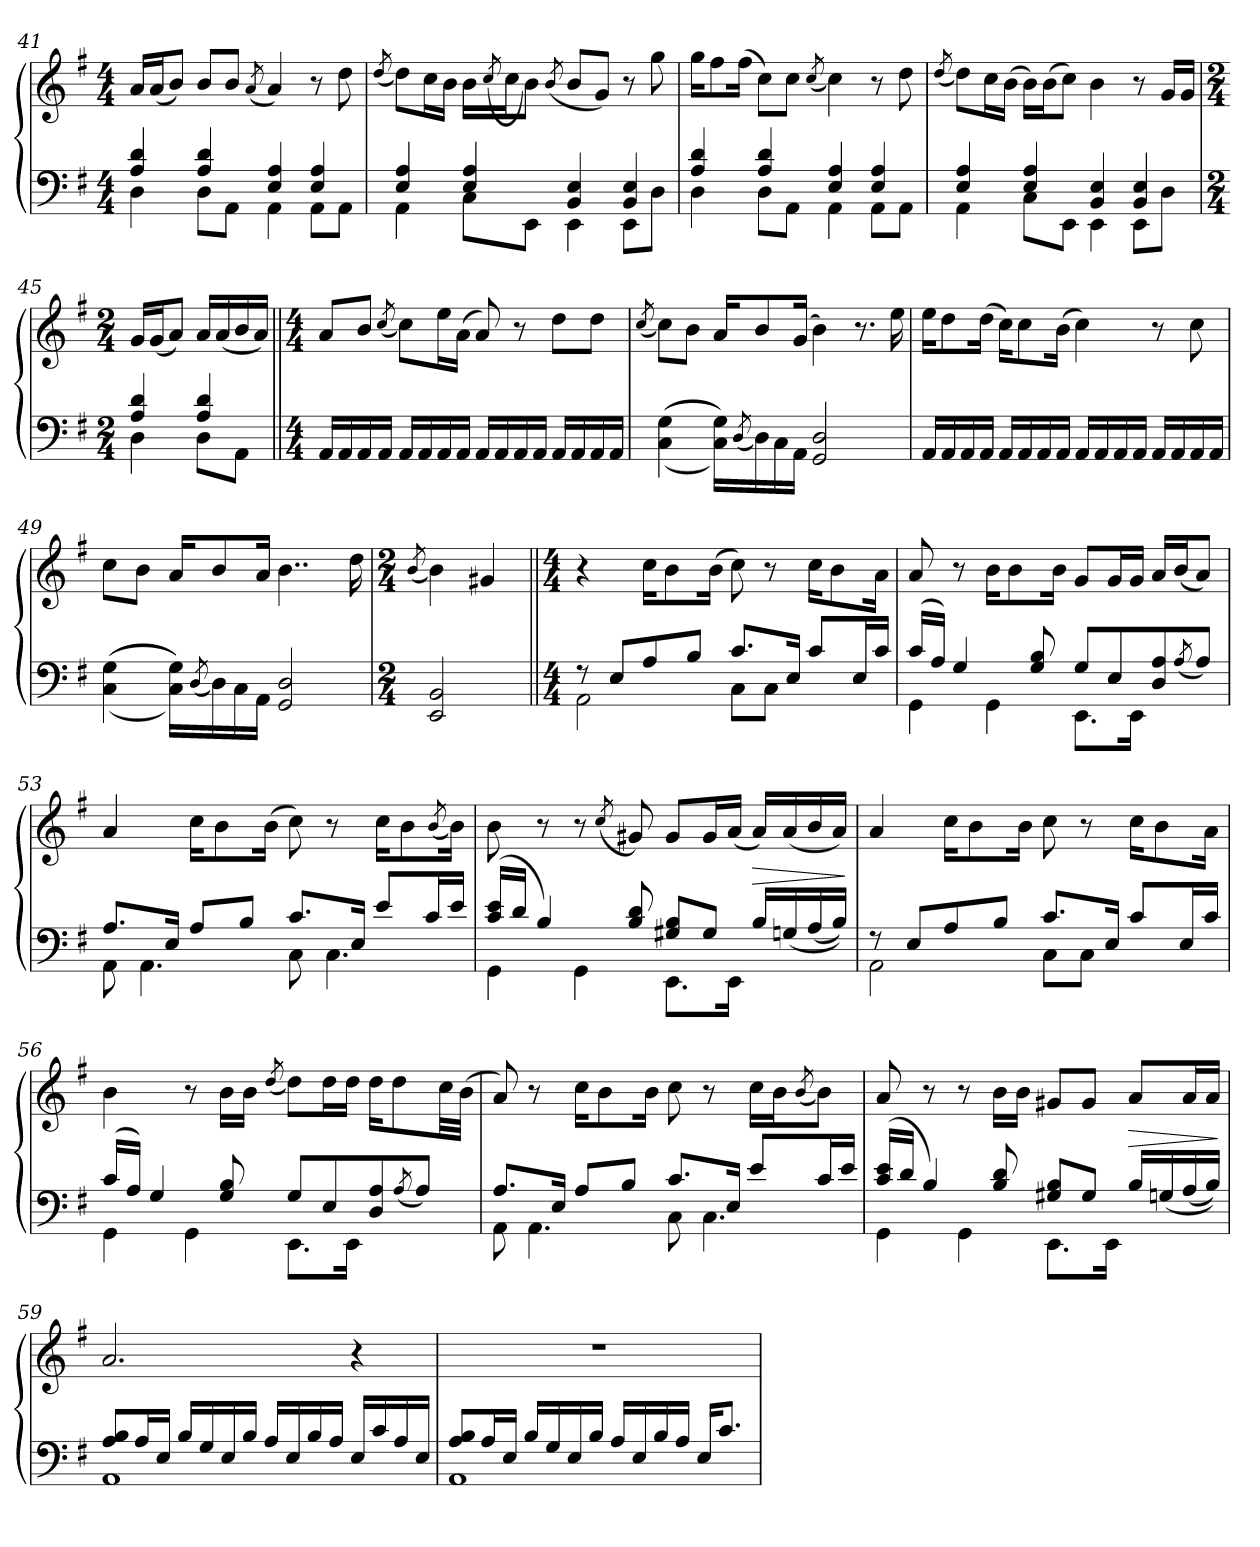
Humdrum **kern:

**kern	**kern	**dynam
*part1	*part1	*part1
*staff2	*staff1	*staff1/2
!!LO:LB:g=z
*clefF4	*clefG2	*
*k[f#]	*k[f#]	*
*M4/4	*M4/4	*
=41	=41	=41
*^	*	*
4A/ 4d/	4D\	16a/LL	.
.	.	(16a/J	.
.	.	8b/J)	.
4A/ 4d/	8D\L	8b/L	.
.	8AA\J	8b/J	.
.	.	(8qa/	.
4E/ 4A/	4AA\	4a/)	.
4E/ 4A/	8AA\L	8r	.
.	8AA\J	8dd\	.
=42	=42	=42	=42
.	.	(8qdd/	.
4E/ 4A/	4AA\	8dd\L)	.
.	.	16cc\L	.
.	.	16b\JJ	.
4E/ 4A/	8C\L	16b\LL	.
.	.	(8qcc/	.
.	.	16cc\J	.
.	8EE\J	8b\J)	.
.	.	(8qb/	.
4BB/ 4E/	4EE\	8b/L	.
.	.	8g/J)	.
4BB/ 4E/	8EE\L	8r	.
.	8D\J	8gg\	.
=43	=43	=43	=43
4A/ 4d/	4D\	16gg\KL	.
.	.	8ff#\	.
.	.	(16ff#\Jk	.
4A/ 4d/	8D\L	8cc\L)	.
.	8AA\J	8cc\J	.
.	.	(8qcc/	.
4E/ 4A/	4AA\	4cc\)	.
4E/ 4A/	8AA\L	8r	.
.	8AA\J	8dd\	.
=44	=44	=44	=44
.	.	(8qdd/	.
4E/ 4A/	4AA\	8dd\L)	.
.	.	16cc\L	.
.	.	(16b\JJ	.
4E/ 4A/	8C\L	16b\LL)	.
.	.	(16b\J	.
.	8EE\J	8cc\J)	.
4BB/ 4E/	4EE\	4b\	.
4BB/ 4E/	8EE\L	8r	.
.	8D\J	16g/LL	.
.	.	16g/JJ	.
!!LO:LB:g=z
=45	=45	=45	=45
*M2/4	*	*M2/4	*
4A/ 4d/	4D\	16g/LL	.
.	.	(16g/J	.
.	.	8a/J)	.
4A/ 4d/	8D\L	16a/LL	.
.	.	(16a/	.
.	8AA\J	16b/	.
.	.	16a/JJ)	.
*v	*v	*	*
=46||	=46||	=46||
*M4/4	*M4/4	*
16AA/LL	8a/L	.
16AA/	.	.
16AA/	8b/J	.
16AA/JJ	.	.
.	(8qcc/	.
16AA/LL	8cc\L)	.
16AA/	.	.
16AA/	16ee\L	.
16AA/JJ	(16a\JJ	.
16AA/LL	8a/)	.
16AA/	.	.
16AA/	8r	.
16AA/JJ	.	.
16AA/LL	8dd\L	.
16AA/	.	.
16AA/	8dd\J	.
16AA/JJ	.	.
=47	=47	=47
.	(8qcc/	.
(((4C\ 4G\	8cc\L)	.
.	8b\J	.
16C\ 16G\LL)))	16a/KL	.
(8qD/	.	.
16D\)	8b/	.
16C\	.	.
16AA\JJ	(16g/Jk	.
2GG/ 2D/	4b\)	.
.	8.r	.
.	16ee\	.
!!LO:LB:g=z
=48	=48	=48
16AA/LL	16ee\KL	.
16AA/	8dd\	.
16AA/	.	.
16AA/JJ	(16dd\Jk	.
16AA/LL	16cc\KL)	.
16AA/	8cc\	.
16AA/	.	.
16AA/JJ	(16b\Jk	.
16AA/LL	4cc\)	.
16AA/	.	.
16AA/	.	.
16AA/JJ	.	.
16AA/LL	8r	.
16AA/	.	.
16AA/	8cc\	.
16AA/JJ	.	.
=49	=49	=49
(((4C\ 4G\	8cc\L	.
.	8b\J	.
16C\ 16G\LL)))	16a/KL	.
(8qD/	.	.
16D\)	8b/	.
16C\	.	.
16AA\JJ	16a/Jk	.
2GG/ 2D/	4..b\	.
.	16dd\	.
=50	=50	=50
*M2/4	*M2/4	*
.	(8qb/	.
2EE/ 2BB/	4b\)	.
.	4g#X/	.
=51||	=51||	=51||
*M4/4	*M4/4	*
*^	*	*
8r	2AA\	4r	.
8E/L	.	.	.
8A/	.	16cc\KL	.
.	.	8b\	.
8B/J	.	.	.
.	.	(16b\Jk	.
8.c/L	8C\L	8cc\)	.
.	8C\J	8r	.
16E/Jk	.	.	.
8c/L	4ryy	16cc\KL	.
.	.	8b\	.
16E/L	.	.	.
16c/JJ	.	16a\Jk	.
!!LO:PB:g=z
=52	=52	=52	=52
(16c/LL	4GG\	8a/	.
16A/JJ)	.	.	.
4G/	.	8r	.
.	4GG\	16b\KL	.
.	.	8b\	.
8G/ 8B/	.	.	.
.	.	16b\Jk	.
8G/L	8.EE\L	8g/L	.
8E/	.	16g/L	.
.	16EE\Jk	16g/JJ	.
8D/ 8A/	4ryy	16a/LL	.
.	.	(16b/J	.
(8qA/	.	.	.
8A/J)	.	8a/J)	.
=53	=53	=53	=53
8.A/L	8AA\	4a/	.
.	4.AA\	.	.
16E/Jk	.	.	.
8A/L	.	16cc\KL	.
.	.	8b\	.
8B/J	.	.	.
.	.	(16b\Jk	.
8.c/L	8C\	8cc\)	.
.	4.C\	8r	.
16E/Jk	.	.	.
8e/L	.	16cc\KL	.
.	.	8b\	.
16c/L	.	.	.
.	.	(8qb/	.
16e/JJ	.	16b\Jk)	.
=54	=54	=54	=54
(16c/ 16e/LL	4GG\	8b\	.
16d/JJ	.	.	.
4B/)	.	8r	.
.	4GG\	8r	.
.	.	(8qcc/	.
8B/ 8d/	.	8g#X/)	.
8G#X/ 8B/L	8.EE\L	8g#/L	.
8G#/J	.	16g#/L	.
.	16EE\Jk	(16a/JJ	.
!	!	!	!LO:HP:a=2
16B/LL	4ryy	16a/LL)	>
(16Gn/	.	(16a/	.
(16A/	.	16b/	.
16B/JJ))	.	16a/JJ)	.
*v	*v	*	*
.	.	]
!!LO:LB:g=z
=55	=55	=55
*^	*	*
8r	2AA\	4a/	.
8E/L	.	.	.
8A/	.	16cc\KL	.
.	.	8b\	.
8B/J	.	.	.
.	.	16b\Jk	.
8.c/L	8C\L	8cc\	.
.	8C\J	8r	.
16E/Jk	.	.	.
8c/L	4ryy	16cc\KL	.
.	.	8b\	.
16E/L	.	.	.
16c/JJ	.	16a\Jk	.
=56	=56	=56	=56
(16c/LL	4GG\	4b\	.
16A/JJ)	.	.	.
4G/	.	.	.
.	4GG\	8r	.
8G/ 8B/	.	16b\LL	.
.	.	16b\JJ	.
.	.	(8qdd/	.
8G/L	8.EE\L	8dd\L)	.
8E/	.	16dd\L	.
.	16EE\Jk	16dd\JJ	.
8D/ 8A/	4ryy	16dd\KL	.
.	.	8dd\	.
(8qA/	.	.	.
8A/J)	.	.	.
.	.	32cc\LL	.
.	.	(32b\JJJ	.
=57	=57	=57	=57
8.A/L	8AA\	8a/)	.
.	4.AA\	8r	.
16E/Jk	.	.	.
8A/L	.	16cc\KL	.
.	.	8b\	.
8B/J	.	.	.
.	.	16b\Jk	.
8.c/L	8C\	8cc\	.
.	4.C\	8r	.
16E/Jk	.	.	.
8e/L	.	16cc\LL	.
.	.	16b\J	.
.	.	(8qb/	.
16c/L	.	8b\J)	.
16e/JJ	.	.	.
!!LO:LB:g=z
=58	=58	=58	=58
(16c/ 16e/LL	4GG\	8a/	.
16d/JJ	.	.	.
4B/)	.	8r	.
.	4GG\	8r	.
8B/ 8d/	.	16b\LL	.
.	.	16b\JJ	.
8G#X/ 8B/L	8.EE\L	8g#X/L	.
8G#/J	.	8g#/J	.
.	16EE\Jk	.	.
!	!	!	!LO:HP:a=2
16B/LL	4ryy	8a/L	>
(16Gn/	.	.	.
(16A/	.	16a/L	.
16B/JJ))	.	16a/JJ	.
*v	*v	*	*
.	.	]
=59	=59	=59
*^	*	*
8A/ 8B/L	1AA	2.a/	.
16A/L	.	.	.
16E/JJ	.	.	.
16B/LL	.	.	.
16G/	.	.	.
16E/	.	.	.
16B/JJ	.	.	.
16A/LL	.	.	.
16E/	.	.	.
16B/	.	.	.
16A/JJ	.	.	.
16E/LL	.	4r	.
16c/	.	.	.
16A/	.	.	.
16E/JJ	.	.	.
=60	=60	=60	=60
8A/ 8B/L	1AA	1r	.
16A/L	.	.	.
16E/JJ	.	.	.
16B/LL	.	.	.
16G/	.	.	.
16E/	.	.	.
16B/JJ	.	.	.
16A/LL	.	.	.
16E/	.	.	.
16B/	.	.	.
16A/JJ	.	.	.
16E/KL	.	.	.
8.c/J	.	.	.
*v	*v	*	*
=	=	=
*-	*-	*-
